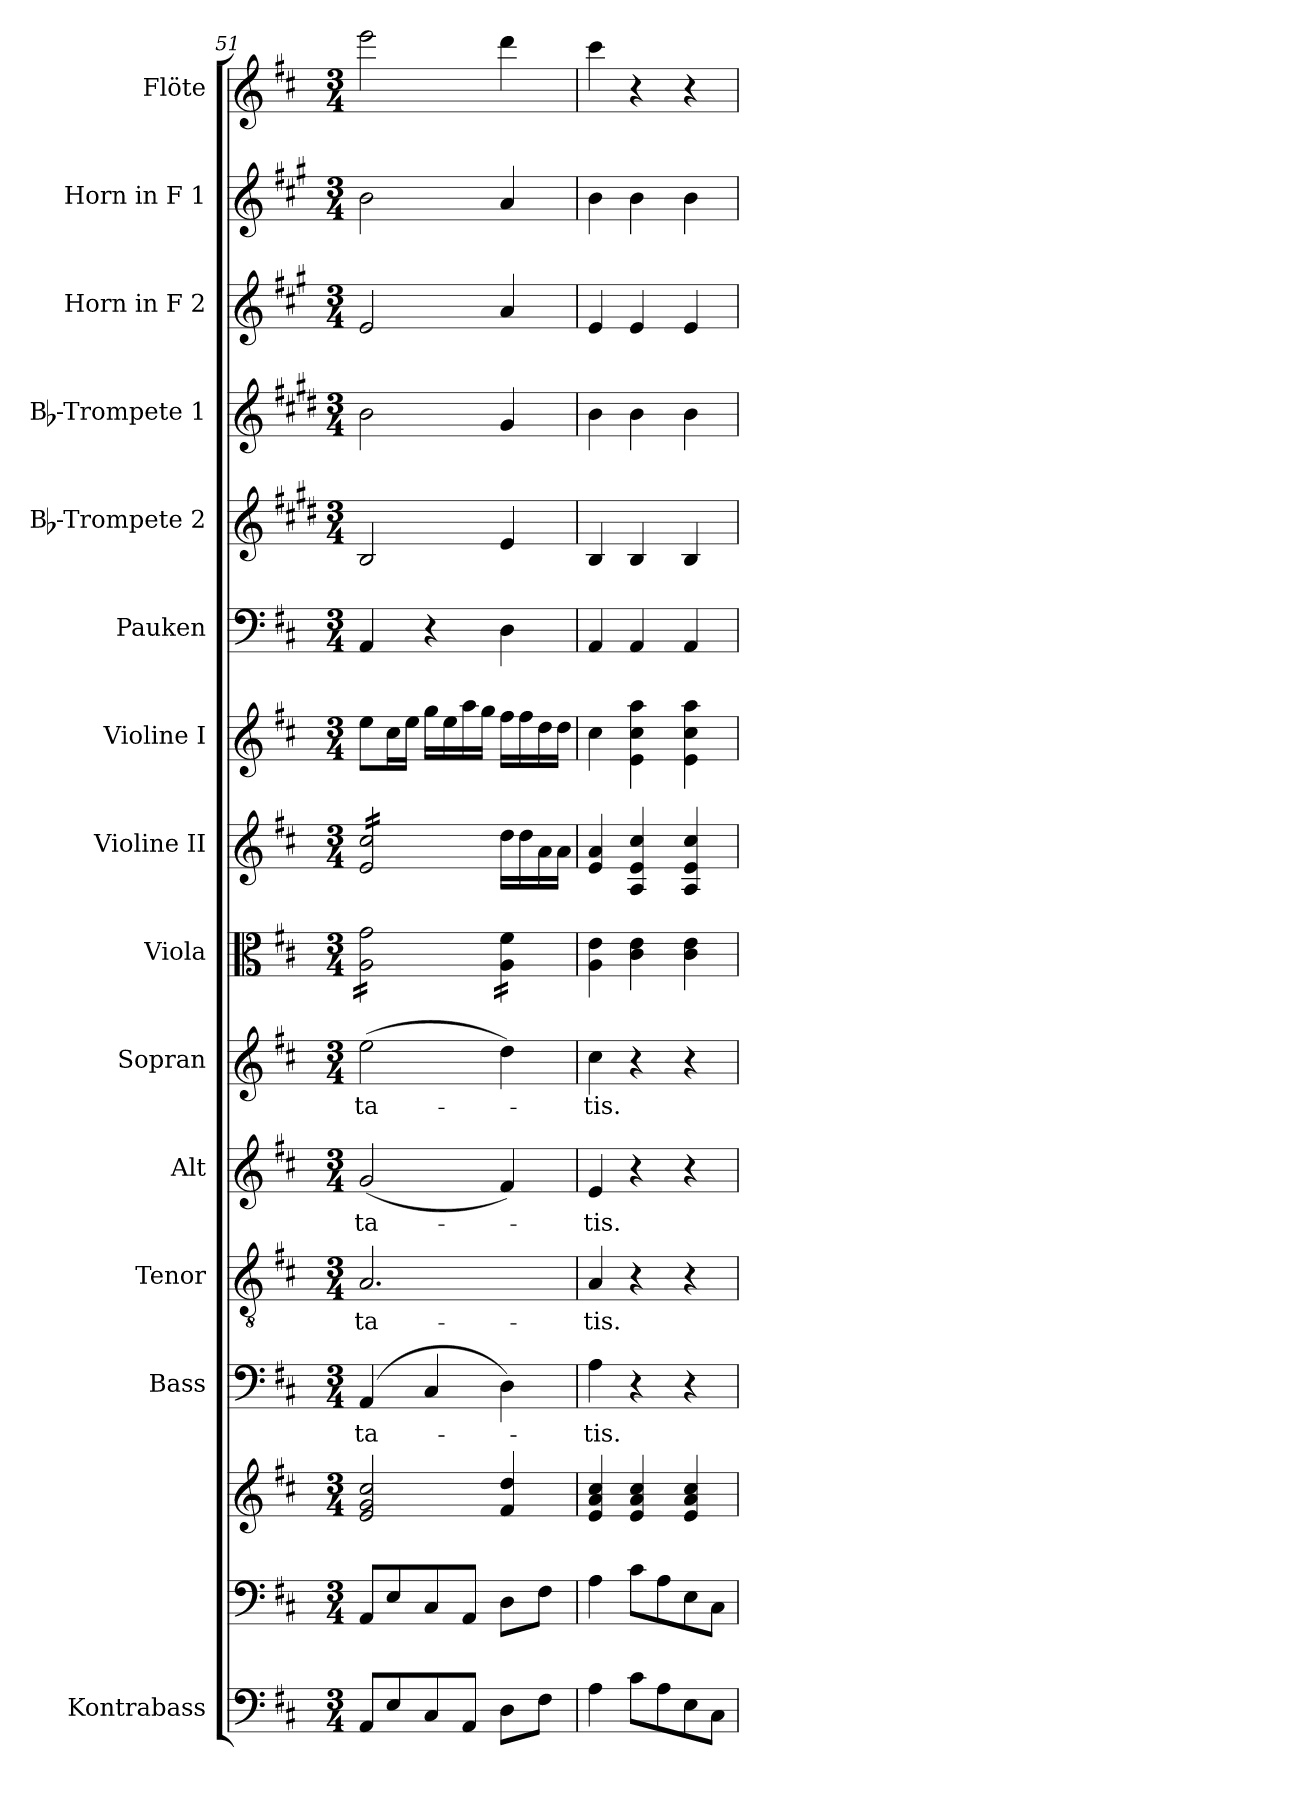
**kern	**kern	**kern	**kern	**text	**kern	**text	**kern	**text	**kern	**text	**kern	**kern	**kern	**kern	**kern	**kern	**kern	**kern	**kern
*part15	*part14	*part14	*part13	*part13	*part12	*part12	*part11	*part11	*part10	*part10	*part9	*part8	*part7	*part6	*part5	*part4	*part3	*part2	*part1
*staff16	*staff15	*staff14	*staff13	*staff13	*staff12	*staff12	*staff11	*staff11	*staff10	*staff10	*staff9	*staff8	*staff7	*staff6	*staff5	*staff4	*staff3	*staff2	*staff1
*I"Kontrabass	*	*	*I"Bass	*	*I"Tenor	*	*I"Alt	*	*I"Sopran	*	*I"Viola	*I"Violine II	*I"Violine I	*I"Pauken	*I"Bb-Trompete 2	*I"Bb-Trompete 1	*I"Horn in F 2	*I"Horn in F 1	*I"Flöte
*I'Kb.	*	*	*I'B.	*	*I'T.	*	*I'A.	*	*I'S.	*	*I'Vla.	*I'Vl. II	*I'Vl. I	*I'Pk.	*I'Bb Trp. 2	*I'Bb Trp. 1	*	*	*I'Fl.
*clefF4	*clefF4	*clefG2	*clefF4	*	*clefGv2	*	*clefG2	*	*clefG2	*	*clefC3	*clefG2	*clefG2	*clefF4	*clefG2	*clefG2	*clefG2	*clefG2	*clefG2
*ITrd7c12	*	*	*	*	*	*	*	*	*	*	*	*	*	*	*ITrd1c2	*ITrd1c2	*ITrd4c7	*ITrd4c7	*
*k[f#c#]	*k[f#c#]	*k[f#c#]	*k[f#c#]	*	*k[f#c#]	*	*k[f#c#]	*	*k[f#c#]	*	*k[f#c#]	*k[f#c#]	*k[f#c#]	*k[f#c#]	*k[f#c#]	*k[f#c#]	*k[f#c#]	*k[f#c#]	*k[f#c#]
*D:	*D:	*D:	*D:	*	*D:	*	*D:	*	*D:	*	*D:	*D:	*D:	*D:	*D:	*D:	*D:	*D:	*D:
*M3/4	*M3/4	*M3/4	*M3/4	*	*M3/4	*	*M3/4	*	*M3/4	*	*M3/4	*M3/4	*M3/4	*M3/4	*M3/4	*M3/4	*M3/4	*M3/4	*M3/4
=51	=51	=51	=51	=51	=51	=51	=51	=51	=51	=51	=51	=51	=51	=51	=51	=51	=51	=51	=51
!	!	!	!	!LO:LY:b	!	!LO:LY:b	!	!LO:LY:b	!	!LO:LY:b	!	!	!	!	!	!	!	!	!
*	*	*	*	*	*	*	*	*	*	*	*tremolo	*	*	*	*	*	*	*	*
*	*	*	*	*	*	*	*	*	*	*	*	*tremolo	*	*	*	*	*	*	*
8AAA/L	8AA/L	2e/ 2g/ 2cc#/	(4AA/	-ta-	2.A/	-ta-	(<2g/	-ta-	(>2ee\	-ta-	16A\ 16g\LL	16e/ 16cc#/LL	8ee\L	4AA/	2A/	2a\	2A/	2e\	2eee\
.	.	.	.	.	.	.	.	.	.	.	16A\ 16g\	16e/ 16cc#/	.	.	.	.	.	.	.
8EE/	8E/	.	.	.	.	.	.	.	.	.	16A\ 16g\	16e/ 16cc#/	16cc#\L	.	.	.	.	.	.
.	.	.	.	.	.	.	.	.	.	.	16A\ 16g\	16e/ 16cc#/	16ee\JJ	.	.	.	.	.	.
8CC#/	8C#/	.	4C#/	.	.	.	.	.	.	.	16A\ 16g\	16e/ 16cc#/	16gg\LL	4r	.	.	.	.	.
.	.	.	.	.	.	.	.	.	.	.	16A\ 16g\	16e/ 16cc#/	16ee\	.	.	.	.	.	.
8AAA/J	8AA/J	.	.	.	.	.	.	.	.	.	16A\ 16g\	16e/ 16cc#/	16aa\	.	.	.	.	.	.
.	.	.	.	.	.	.	.	.	.	.	16A\ 16g\JJ	16e/ 16cc#/JJ	16gg\JJ	.	.	.	.	.	.
*	*	*	*	*	*	*	*	*	*	*	*	*Xtremolo	*	*	*	*	*	*	*
8DD\L	8D\L	4f#/ 4dd/	4D\)	.	.	.	4f#/)	.	4dd\)	.	16A\ 16f#\LL	16dd\LL	16ff#\LL	4D\	4d/	4f#/	4d/	4d/	4ddd\
.	.	.	.	.	.	.	.	.	.	.	16A\ 16f#\	16dd\	16ff#\	.	.	.	.	.	.
8FF#\J	8F#\J	.	.	.	.	.	.	.	.	.	16A\ 16f#\	16a\	16dd\	.	.	.	.	.	.
.	.	.	.	.	.	.	.	.	.	.	16A\ 16f#\JJ	16a\JJ	16dd\JJ	.	.	.	.	.	.
*	*	*	*	*	*	*	*	*	*	*	*Xtremolo	*	*	*	*	*	*	*	*
=52	=52	=52	=52	=52	=52	=52	=52	=52	=52	=52	=52	=52	=52	=52	=52	=52	=52	=52	=52
!	!	!	!	!LO:LY:b	!	!LO:LY:b	!	!LO:LY:b	!	!LO:LY:b	!	!	!	!	!	!	!	!	!
4AA\	4A\	4e/ 4a/ 4cc#/	4A\	-tis.	4A/	-tis.	4e/	-tis.	4cc#\	-tis.	4A\ 4e\	4e/ 4a/	4cc#\	4AA/	4A/	4a\	4A/	4e\	4ccc#\
8C#\L	8c#\L	4e/ 4a/ 4cc#/	4r	.	4r	.	4r	.	4r	.	4c#\ 4e\	4A/ 4e/ 4cc#/	4e\ 4cc#\ 4aa\	4AA/	4A/	4a\	4A/	4e\	4r
8AA\	8A\	.	.	.	.	.	.	.	.	.	.	.	.	.	.	.	.	.	.
8EE\	8E\	4e/ 4a/ 4cc#/	4r	.	4r	.	4r	.	4r	.	4c#\ 4e\	4A/ 4e/ 4cc#/	4e\ 4cc#\ 4aa\	4AA/	4A/	4a\	4A/	4e\	4r
8CC#\J	8C#\J	.	.	.	.	.	.	.	.	.	.	.	.	.	.	.	.	.	.
=	=	=	=	=	=	=	=	=	=	=	=	=	=	=	=	=	=	=	=
*-	*-	*-	*-	*-	*-	*-	*-	*-	*-	*-	*-	*-	*-	*-	*-	*-	*-	*-	*-
